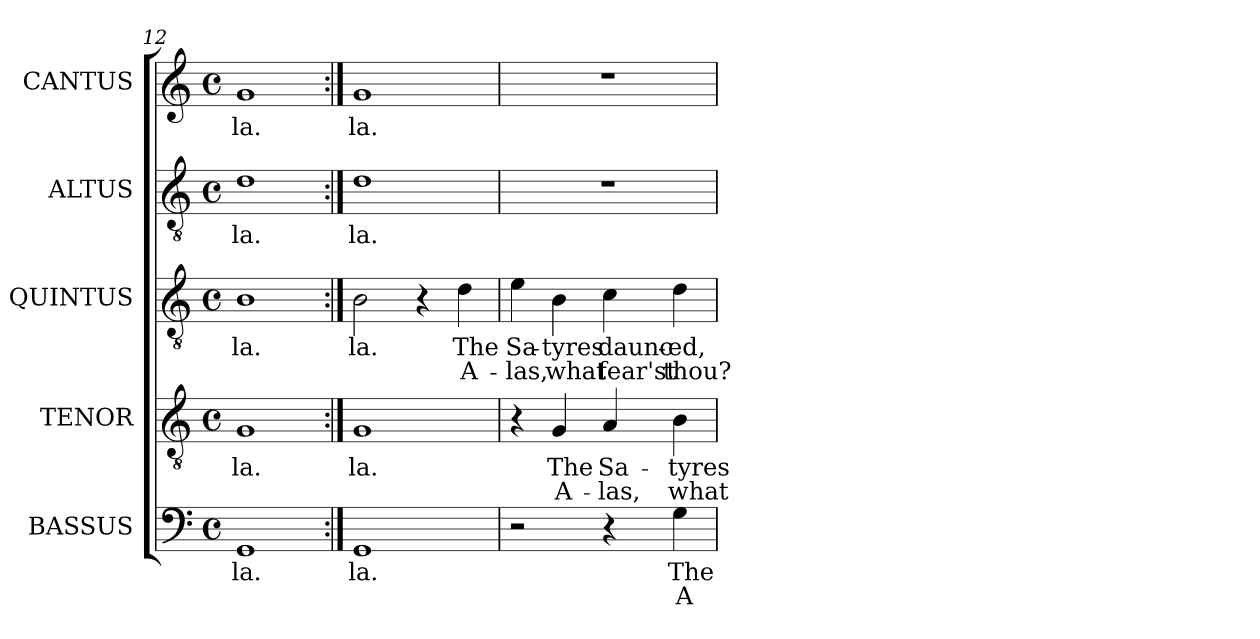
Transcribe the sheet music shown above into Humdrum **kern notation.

**kern	**text	**text	**kern	**text	**text	**kern	**text	**text	**kern	**text	**kern	**text
*part5	*part5	*part5	*part4	*part4	*part4	*part3	*part3	*part3	*part2	*part2	*part1	*part1
*staff5	*staff5	*staff5	*staff4	*staff4	*staff4	*staff3	*staff3	*staff3	*staff2	*staff2	*staff1	*staff1
*I"BASSUS	*	*	*I"TENOR	*	*	*I"QUINTUS	*	*	*I"ALTUS	*	*I"CANTUS	*
*I'B	*	*	*I'T	*	*	*	*	*	*I'A.	*	*I'S	*
*clefF4	*	*	*clefGv2	*	*	*clefGv2	*	*	*clefGv2	*	*clefG2	*
*	*	*	*ITrd7c12	*	*	*ITrd7c12	*	*	*ITrd7c12	*	*	*
*k[]	*	*	*k[]	*	*	*k[]	*	*	*k[]	*	*k[]	*
*C:	*	*	*C:	*	*	*C:	*	*	*C:	*	*C:	*
*M4/4	*	*	*M4/4	*	*	*M4/4	*	*	*M4/4	*	*M4/4	*
*met(c)	*	*	*met(c)	*	*	*met(c)	*	*	*met(c)	*	*met(c)	*
=12	=12	=12	=12	=12	=12	=12	=12	=12	=12	=12	=12	=12
!	!LO:LY:b:color=#000000	!	!	!	!	!	!	!	!	!	!	!
!	!	!	!	!LO:LY:b:color=#000000	!	!	!	!	!	!	!	!
!	!	!	!	!	!	!	!LO:LY:b:color=#000000	!	!	!	!	!
!	!	!	!	!	!	!	!	!	!	!LO:LY:b:color=#000000	!	!
!	!	!	!	!	!	!	!	!	!	!	!	!LO:LY:b:color=#000000
1GGi	la.	.	1GGi	la.	.	1BBi	la.	.	1Di	la.	1gi	la.
=13:|!	=13:|!	=13:|!	=13:|!	=13:|!	=13:|!	=13:|!	=13:|!	=13:|!	=13:|!	=13:|!	=13:|!	=13:|!
!	!LO:LY:b:color=#000000	!	!	!	!	!	!	!	!	!	!	!
!	!	!	!	!LO:LY:b:color=#000000	!	!	!	!	!	!	!	!
!	!	!	!	!	!	!	!LO:LY:b:color=#000000	!	!	!	!	!
!	!	!	!	!	!	!	!	!	!	!LO:LY:b:color=#000000	!	!
!	!	!	!	!	!	!	!	!	!	!	!	!LO:LY:b:color=#000000
1GGi	la.	.	1GGi	la.	.	2BBi\	la.	.	1Di	la.	1gi	la.
.	.	.	.	.	.	4r	.	.	.	.	.	.
!	!	!	!	!	!	!	!LO:LY:b:color=#000000	!LO:LY:b:color=#000000	!	!	!	!
.	.	.	.	.	.	4Di\	The	A-	.	.	.	.
=14	=14	=14	=14	=14	=14	=14	=14	=14	=14	=14	=14	=14
!	!	!	!	!	!	!	!LO:LY:b:color=#000000	!LO:LY:b:color=#000000	!	!	!	!
2r	.	.	4r	.	.	4Ei\	Sa-	-las,	1r	.	1r	.
!	!	!	!	!LO:LY:b:color=#000000	!LO:LY:b:color=#000000	!	!	!	!	!	!	!
!	!	!	!	!	!	!	!LO:LY:b:color=#000000	!LO:LY:b:color=#000000	!	!	!	!
.	.	.	4GGi/	The	A-	4BBi\	-tyres	what	.	.	.	.
!	!	!	!	!LO:LY:b:color=#000000	!LO:LY:b:color=#000000	!	!	!	!	!	!	!
!	!	!	!	!	!	!	!LO:LY:b:color=#000000	!LO:LY:b:color=#000000	!	!	!	!
4r	.	.	4AAi/	Sa-	-las,	4Ci\	daunc-	fear'st	.	.	.	.
!	!LO:LY:b:color=#000000	!LO:LY:b:color=#000000	!	!	!	!	!	!	!	!	!	!
!	!	!	!	!LO:LY:b:color=#000000	!LO:LY:b:color=#000000	!	!	!	!	!	!	!
!	!	!	!	!	!	!	!LO:LY:b:color=#000000	!LO:LY:b:color=#000000	!	!	!	!
4Gi\	The	A-	4BBi\	-tyres	what	4Di\	-ed,	thou?	.	.	.	.
=	=	=	=	=	=	=	=	=	=	=	=	=
*-	*-	*-	*-	*-	*-	*-	*-	*-	*-	*-	*-	*-
